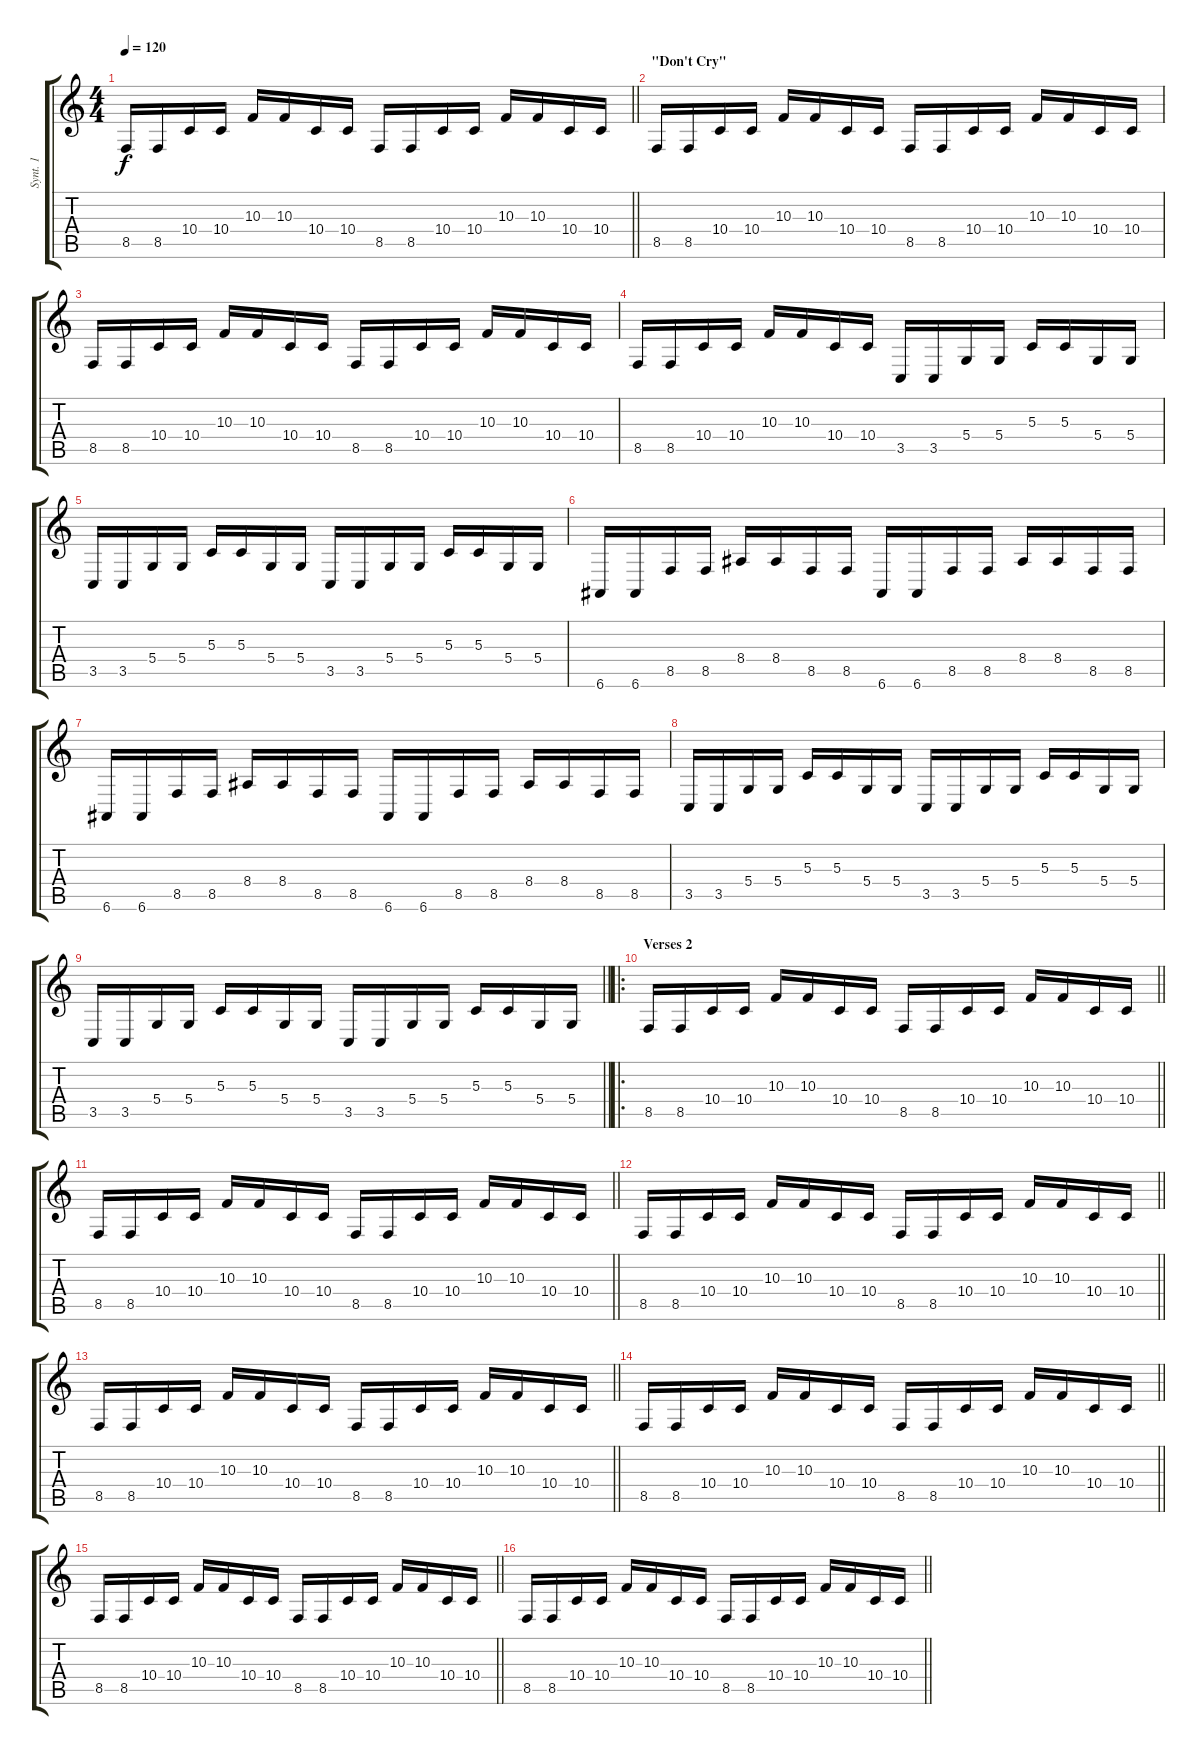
\track ("Synt. 1" "Synt. 1") {instrument synthbrass2}
\staff {score tabs}
\tuning (E4 B3 G3 D3 A2 E2) {hide}
\ts (4 4)
\tempo 120
\clef g2
\barLineRight lightlight
\ks c
8.5.16{dy f} 8.5.16 10.4.16 10.4.16 10.3.16 10.3.16 10.4.16 10.4.16 8.5.16 8.5.16 10.4.16 10.4.16 10.3.16 10.3.16 10.4.16 10.4.16 |
\section ("" "\"Don't Cry\"")
8.5.16 8.5.16 10.4.16 10.4.16 10.3.16 10.3.16 10.4.16 10.4.16 8.5.16 8.5.16 10.4.16 10.4.16 10.3.16 10.3.16 10.4.16 10.4.16 |
8.5.16 8.5.16 10.4.16 10.4.16 10.3.16 10.3.16 10.4.16 10.4.16 8.5.16 8.5.16 10.4.16 10.4.16 10.3.16 10.3.16 10.4.16 10.4.16 |
8.5.16 8.5.16 10.4.16 10.4.16 10.3.16 10.3.16 10.4.16 10.4.16 3.5.16 3.5.16 5.4.16 5.4.16 5.3.16 5.3.16 5.4.16 5.4.16 |
3.5.16 3.5.16 5.4.16 5.4.16 5.3.16 5.3.16 5.4.16 5.4.16 3.5.16 3.5.16 5.4.16 5.4.16 5.3.16 5.3.16 5.4.16 5.4.16 |
6.6.16 6.6.16 8.5.16 8.5.16 8.4.16 8.4.16 8.5.16 8.5.16 6.6.16 6.6.16 8.5.16 8.5.16 8.4.16 8.4.16 8.5.16 8.5.16 |
6.6.16 6.6.16 8.5.16 8.5.16 8.4.16 8.4.16 8.5.16 8.5.16 6.6.16 6.6.16 8.5.16 8.5.16 8.4.16 8.4.16 8.5.16 8.5.16 |
3.5.16 3.5.16 5.4.16 5.4.16 5.3.16 5.3.16 5.4.16 5.4.16 3.5.16 3.5.16 5.4.16 5.4.16 5.3.16 5.3.16 5.4.16 5.4.16 |
\barLineRight lightlight
3.5.16 3.5.16 5.4.16 5.4.16 5.3.16 5.3.16 5.4.16 5.4.16 3.5.16 3.5.16 5.4.16 5.4.16 5.3.16 5.3.16 5.4.16 5.4.16 |
\ro
\section ("" "Verses 2")
\barLineRight lightlight
8.5.16 8.5.16 10.4.16 10.4.16 10.3.16 10.3.16 10.4.16 10.4.16 8.5.16 8.5.16 10.4.16 10.4.16 10.3.16 10.3.16 10.4.16 10.4.16 |
\barLineRight lightlight
8.5.16 8.5.16 10.4.16 10.4.16 10.3.16 10.3.16 10.4.16 10.4.16 8.5.16 8.5.16 10.4.16 10.4.16 10.3.16 10.3.16 10.4.16 10.4.16 |
\barLineRight lightlight
8.5.16 8.5.16 10.4.16 10.4.16 10.3.16 10.3.16 10.4.16 10.4.16 8.5.16 8.5.16 10.4.16 10.4.16 10.3.16 10.3.16 10.4.16 10.4.16 |
\barLineRight lightlight
8.5.16 8.5.16 10.4.16 10.4.16 10.3.16 10.3.16 10.4.16 10.4.16 8.5.16 8.5.16 10.4.16 10.4.16 10.3.16 10.3.16 10.4.16 10.4.16 |
\barLineRight lightlight
8.5.16 8.5.16 10.4.16 10.4.16 10.3.16 10.3.16 10.4.16 10.4.16 8.5.16 8.5.16 10.4.16 10.4.16 10.3.16 10.3.16 10.4.16 10.4.16 |
\barLineRight lightlight
8.5.16 8.5.16 10.4.16 10.4.16 10.3.16 10.3.16 10.4.16 10.4.16 8.5.16 8.5.16 10.4.16 10.4.16 10.3.16 10.3.16 10.4.16 10.4.16 |
\barLineRight lightlight
8.5.16 8.5.16 10.4.16 10.4.16 10.3.16 10.3.16 10.4.16 10.4.16 8.5.16 8.5.16 10.4.16 10.4.16 10.3.16 10.3.16 10.4.16 10.4.16
